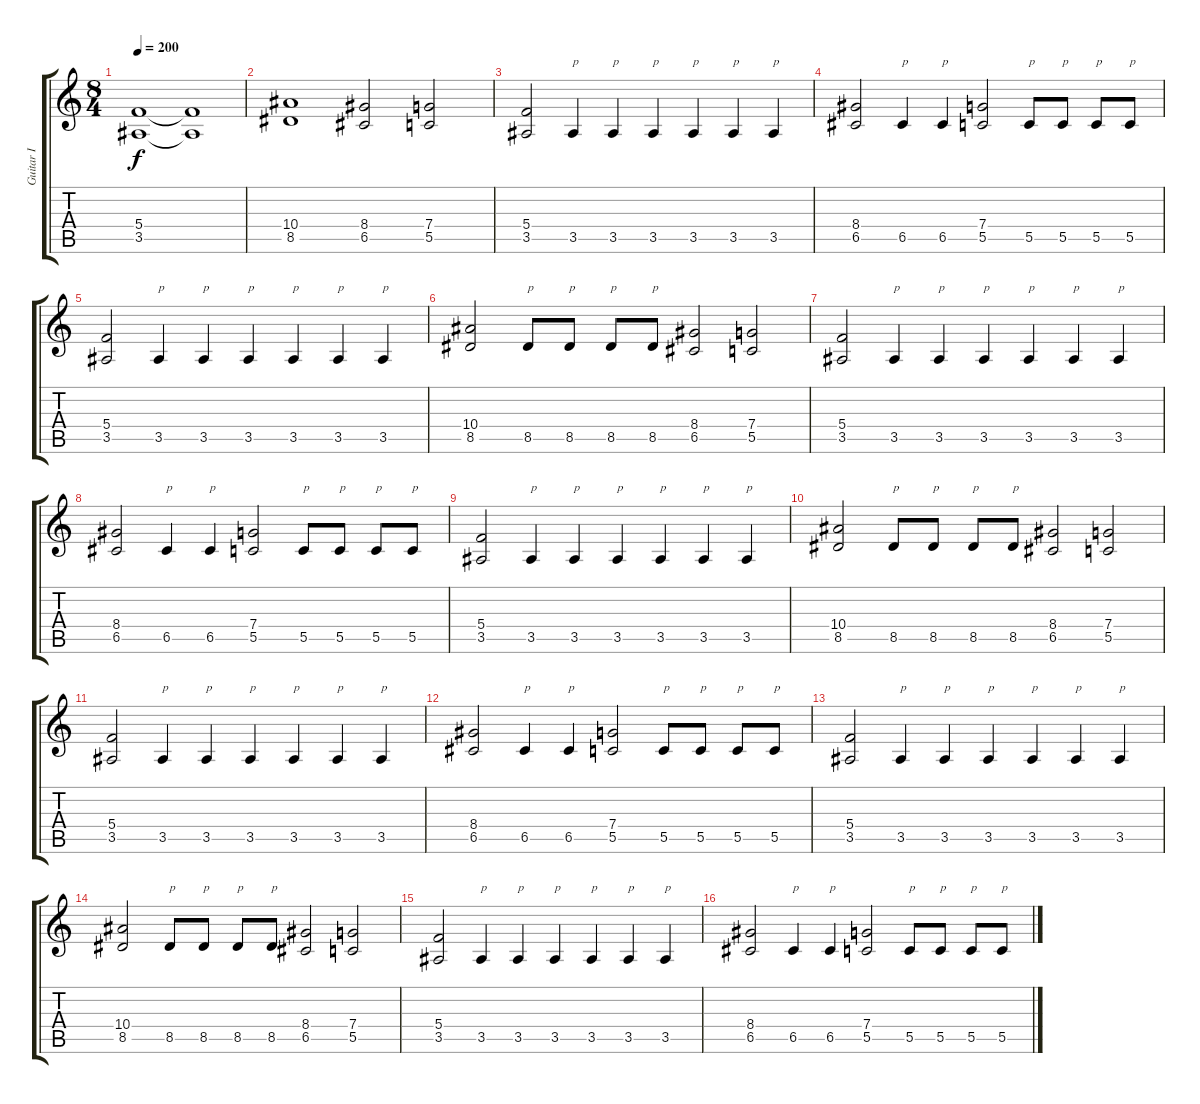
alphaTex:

\track ("Guitar I" "Guitar I") {instrument distortionguitar}
\staff {score tabs}
\tuning (D4 A3 F3 C3 G2 D2) {hide}
\ts (8 4)
\tempo 200
\clef g2
\ks c
(5.4 3.5).1{dy f} (5.4{t} 3.5{t}).1 |
(10.4 8.5).1 (8.4 6.5).2 (7.4 5.5).2 |
(5.4 3.5).2 3.5.4{txt "p"} 3.5.4{txt "p"} 3.5.4{txt "p"} 3.5.4{txt "p"} 3.5.4{txt "p"} 3.5.4{txt "p"} |
(8.4 6.5).2 6.5.4{txt "p"} 6.5.4{txt "p"} (7.4 5.5).2 5.5.8{txt "p"} 5.5.8{txt "p"} 5.5.8{txt "p"} 5.5.8{txt "p"} |
(5.4 3.5).2 3.5.4{txt "p"} 3.5.4{txt "p"} 3.5.4{txt "p"} 3.5.4{txt "p"} 3.5.4{txt "p"} 3.5.4{txt "p"} |
(10.4 8.5).2 8.5.8{txt "p"} 8.5.8{txt "p"} 8.5.8{txt "p"} 8.5.8{txt "p"} (8.4 6.5).2 (7.4 5.5).2 |
(5.4 3.5).2 3.5.4{txt "p"} 3.5.4{txt "p"} 3.5.4{txt "p"} 3.5.4{txt "p"} 3.5.4{txt "p"} 3.5.4{txt "p"} |
(8.4 6.5).2 6.5.4{txt "p"} 6.5.4{txt "p"} (7.4 5.5).2 5.5.8{txt "p"} 5.5.8{txt "p"} 5.5.8{txt "p"} 5.5.8{txt "p"} |
(5.4 3.5).2 3.5.4{txt "p"} 3.5.4{txt "p"} 3.5.4{txt "p"} 3.5.4{txt "p"} 3.5.4{txt "p"} 3.5.4{txt "p"} |
(10.4 8.5).2 8.5.8{txt "p"} 8.5.8{txt "p"} 8.5.8{txt "p"} 8.5.8{txt "p"} (8.4 6.5).2 (7.4 5.5).2 |
(5.4 3.5).2 3.5.4{txt "p"} 3.5.4{txt "p"} 3.5.4{txt "p"} 3.5.4{txt "p"} 3.5.4{txt "p"} 3.5.4{txt "p"} |
(8.4 6.5).2 6.5.4{txt "p"} 6.5.4{txt "p"} (7.4 5.5).2 5.5.8{txt "p"} 5.5.8{txt "p"} 5.5.8{txt "p"} 5.5.8{txt "p"} |
(5.4 3.5).2 3.5.4{txt "p"} 3.5.4{txt "p"} 3.5.4{txt "p"} 3.5.4{txt "p"} 3.5.4{txt "p"} 3.5.4{txt "p"} |
(10.4 8.5).2 8.5.8{txt "p"} 8.5.8{txt "p"} 8.5.8{txt "p"} 8.5.8{txt "p"} (8.4 6.5).2 (7.4 5.5).2 |
(5.4 3.5).2 3.5.4{txt "p"} 3.5.4{txt "p"} 3.5.4{txt "p"} 3.5.4{txt "p"} 3.5.4{txt "p"} 3.5.4{txt "p"} |
(8.4 6.5).2 6.5.4{txt "p"} 6.5.4{txt "p"} (7.4 5.5).2 5.5.8{txt "p"} 5.5.8{txt "p"} 5.5.8{txt "p"} 5.5.8{txt "p"}
